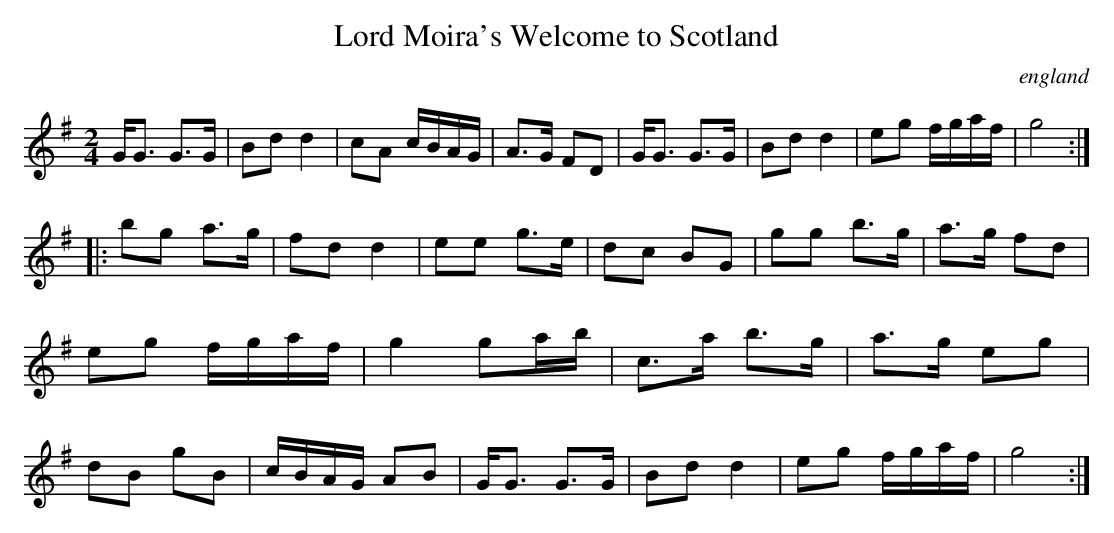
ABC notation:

X:1
T:Lord Moira's Welcome to Scotland
O:england
M:2/4
L:1/8
K:G
G<G G>G | Bd d2 | cA c/B/A/G/ | A>G FD | \
G<G G>G | Bd d2 | eg f/g/a/f/ | g4 :|
|:bg a>g | fd d2 | ee g>e | dc BG | \
gg b>g | a>g fd |eg f/g/a/f/ |g2 ga/b/|\
c>a b>g | a>g eg | dB gB | c/B/A/G/ AB| \
G<G G>G | Bdd2 | eg f/g/a/f/ | g4 :|
